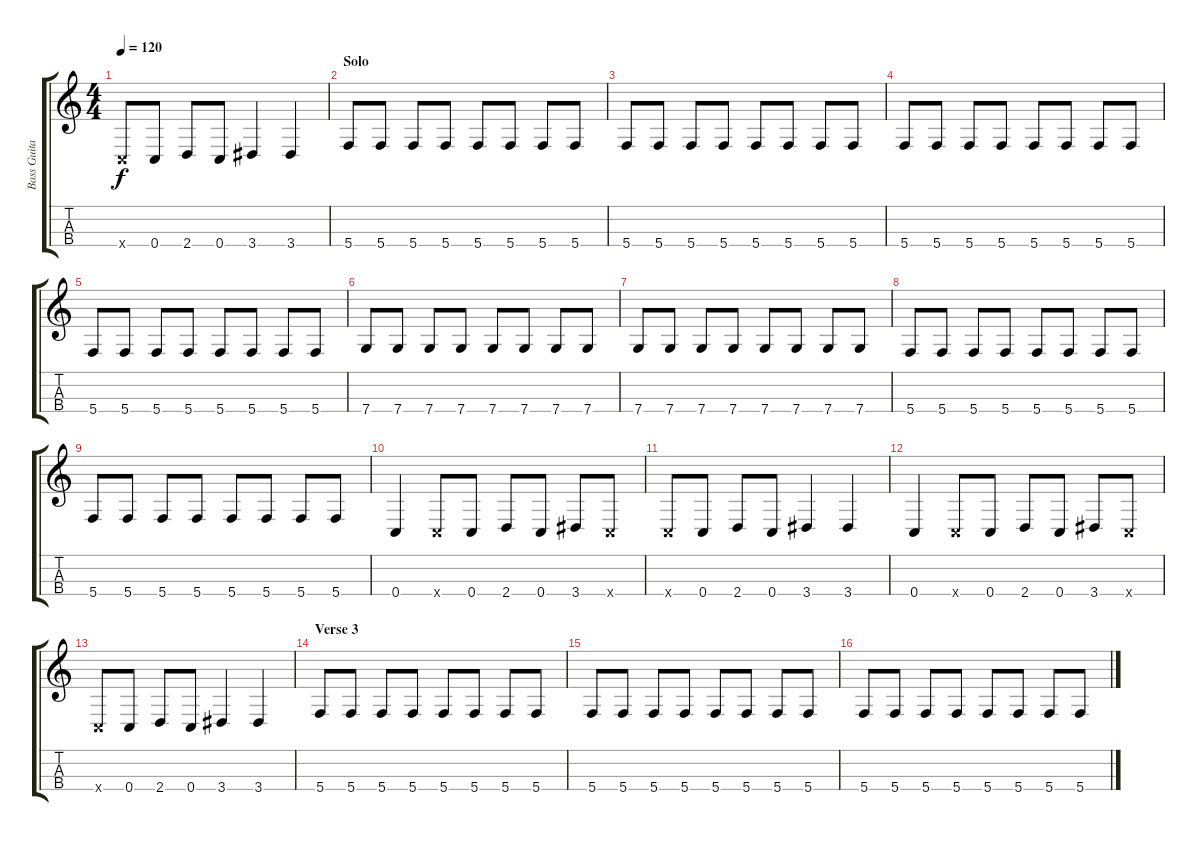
\track ("Bass Guitar" "Bass Guita") {instrument electricbassfinger}
\staff {score tabs}
\tuning (F3 C3 G2 C2) {hide}
\ts (4 4)
\tempo 120
\clef g2
\ks c
0.4{x}.8{dy f} 0.4.8 2.4.8 0.4.8 3.4.4 3.4.4 |
\section ("" "Solo")
5.4.8 5.4.8 5.4.8 5.4.8 5.4.8 5.4.8 5.4.8 5.4.8 |
5.4.8 5.4.8 5.4.8 5.4.8 5.4.8 5.4.8 5.4.8 5.4.8 |
5.4.8 5.4.8 5.4.8 5.4.8 5.4.8 5.4.8 5.4.8 5.4.8 |
5.4.8 5.4.8 5.4.8 5.4.8 5.4.8 5.4.8 5.4.8 5.4.8 |
7.4.8 7.4.8 7.4.8 7.4.8 7.4.8 7.4.8 7.4.8 7.4.8 |
7.4.8 7.4.8 7.4.8 7.4.8 7.4.8 7.4.8 7.4.8 7.4.8 |
5.4.8 5.4.8 5.4.8 5.4.8 5.4.8 5.4.8 5.4.8 5.4.8 |
5.4.8 5.4.8 5.4.8 5.4.8 5.4.8 5.4.8 5.4.8 5.4.8 |
0.4.4 0.4{x}.8 0.4.8 2.4.8 0.4.8 3.4.8 0.4{x}.8 |
0.4{x}.8 0.4.8 2.4.8 0.4.8 3.4.4 3.4.4 |
0.4.4 0.4{x}.8 0.4.8 2.4.8 0.4.8 3.4.8 0.4{x}.8 |
0.4{x}.8 0.4.8 2.4.8 0.4.8 3.4.4 3.4.4 |
\section ("" "Verse 3")
5.4.8 5.4.8 5.4.8 5.4.8 5.4.8 5.4.8 5.4.8 5.4.8 |
5.4.8 5.4.8 5.4.8 5.4.8 5.4.8 5.4.8 5.4.8 5.4.8 |
5.4.8 5.4.8 5.4.8 5.4.8 5.4.8 5.4.8 5.4.8 5.4.8
